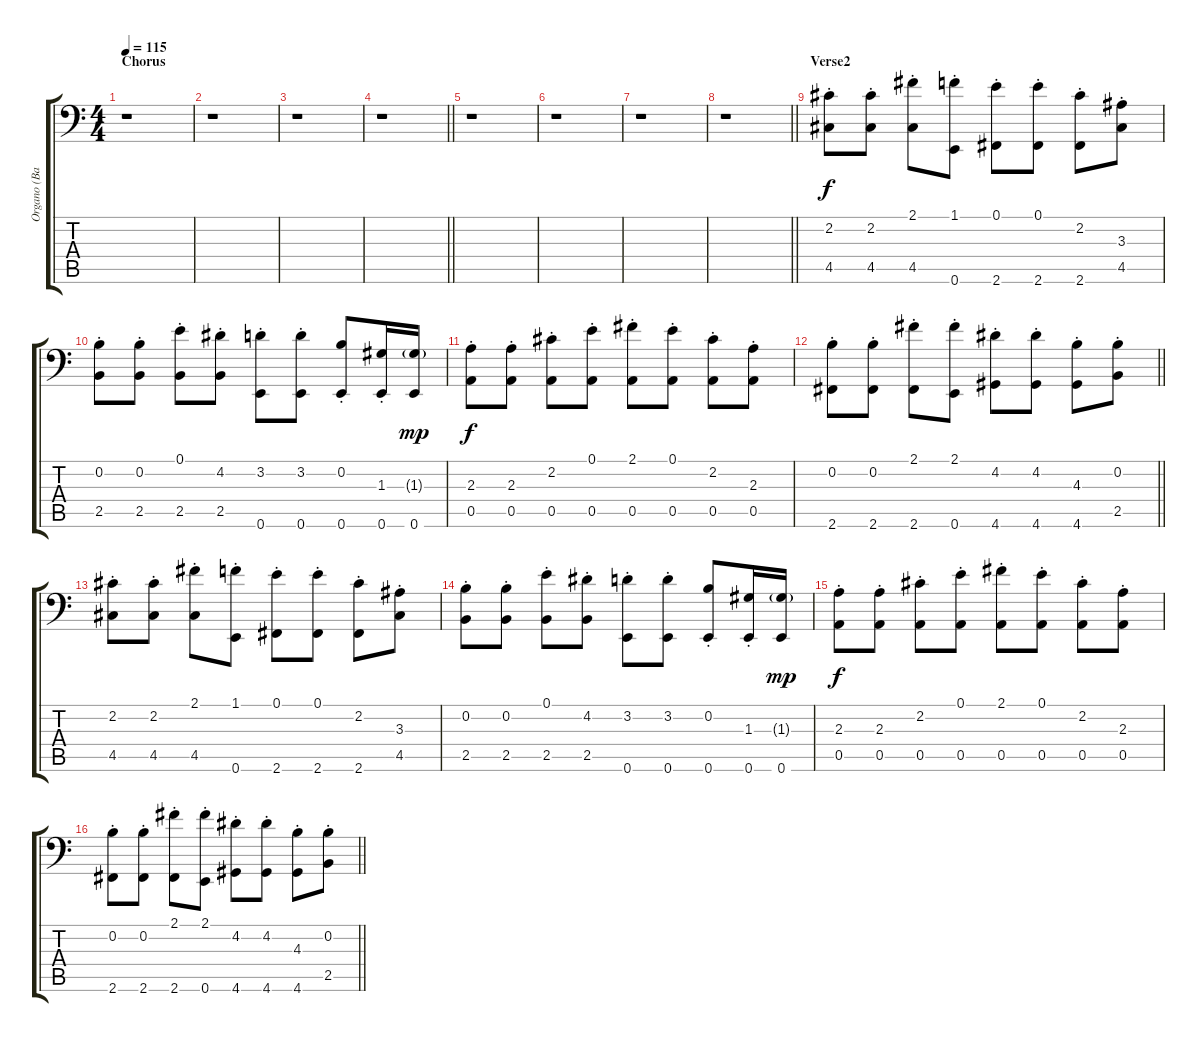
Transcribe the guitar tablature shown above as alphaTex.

\track ("Organo (Bass + Lead)" "Organo (Ba") {instrument synthbass1}
\staff {score tabs}
\tuning (E3 B2 G2 D2 A1 E1) {hide}
\ts (4 4)
\section ("" "Chorus")
\tempo 115
\clef f4
\ks c
r.1{dy f} |
r.1 |
r.1 |
\barLineRight lightlight
r.1 |
r.1 |
r.1 |
r.1 |
\barLineRight lightlight
r.1 |
\section ("" "Verse2")
(2.2{st} 4.5{st}).8 (2.2{st} 4.5{st}).8 (2.1{st} 4.5{st}).8 (1.1{st} 0.6{st}).8 (0.1{st} 2.6{st}).8 (0.1{st} 2.6{st}).8 (2.2{st} 2.6{st}).8 (3.3{st} 4.5{st}).8 |
(0.2{st} 2.5{st}).8 (0.2{st} 2.5{st}).8 (0.1{st} 2.5{st}).8 (4.2{st} 2.5{st}).8 (3.2{st} 0.6{st}).8 (3.2{st} 0.6{st}).8 (0.2{st} 0.6{st}).8 (1.3{st} 0.6{st}).16 (1.3{g} 0.6).16{dy mp} |
(2.3{st} 0.5{st}).8{dy f} (2.3{st} 0.5{st}).8 (2.2{st} 0.5{st}).8 (0.1{st} 0.5{st}).8 (2.1{st} 0.5{st}).8 (0.1{st} 0.5{st}).8 (2.2{st} 0.5{st}).8 (2.3{st} 0.5{st}).8 |
\barLineRight lightlight
(0.2{st} 2.6{st}).8 (0.2{st} 2.6{st}).8 (2.1{st} 2.6{st}).8 (2.1{st} 0.6{st}).8 (4.2{st} 4.6{st}).8 (4.2{st} 4.6{st}).8 (4.3{st} 4.6{st}).8 (0.2{st} 2.5{st}).8 |
(2.2{st} 4.5{st}).8 (2.2{st} 4.5{st}).8 (2.1{st} 4.5{st}).8 (1.1{st} 0.6{st}).8 (0.1{st} 2.6{st}).8 (0.1{st} 2.6{st}).8 (2.2{st} 2.6{st}).8 (3.3{st} 4.5{st}).8 |
(0.2{st} 2.5{st}).8 (0.2{st} 2.5{st}).8 (0.1{st} 2.5{st}).8 (4.2{st} 2.5{st}).8 (3.2{st} 0.6{st}).8 (3.2{st} 0.6{st}).8 (0.2{st} 0.6{st}).8 (1.3{st} 0.6{st}).16 (1.3{g} 0.6).16{dy mp} |
(2.3{st} 0.5{st}).8{dy f} (2.3{st} 0.5{st}).8 (2.2{st} 0.5{st}).8 (0.1{st} 0.5{st}).8 (2.1{st} 0.5{st}).8 (0.1{st} 0.5{st}).8 (2.2{st} 0.5{st}).8 (2.3{st} 0.5{st}).8 |
\barLineRight lightlight
(0.2{st} 2.6{st}).8 (0.2{st} 2.6{st}).8 (2.1{st} 2.6{st}).8 (2.1{st} 0.6{st}).8 (4.2{st} 4.6{st}).8 (4.2{st} 4.6{st}).8 (4.3{st} 4.6{st}).8 (0.2{st} 2.5{st}).8
